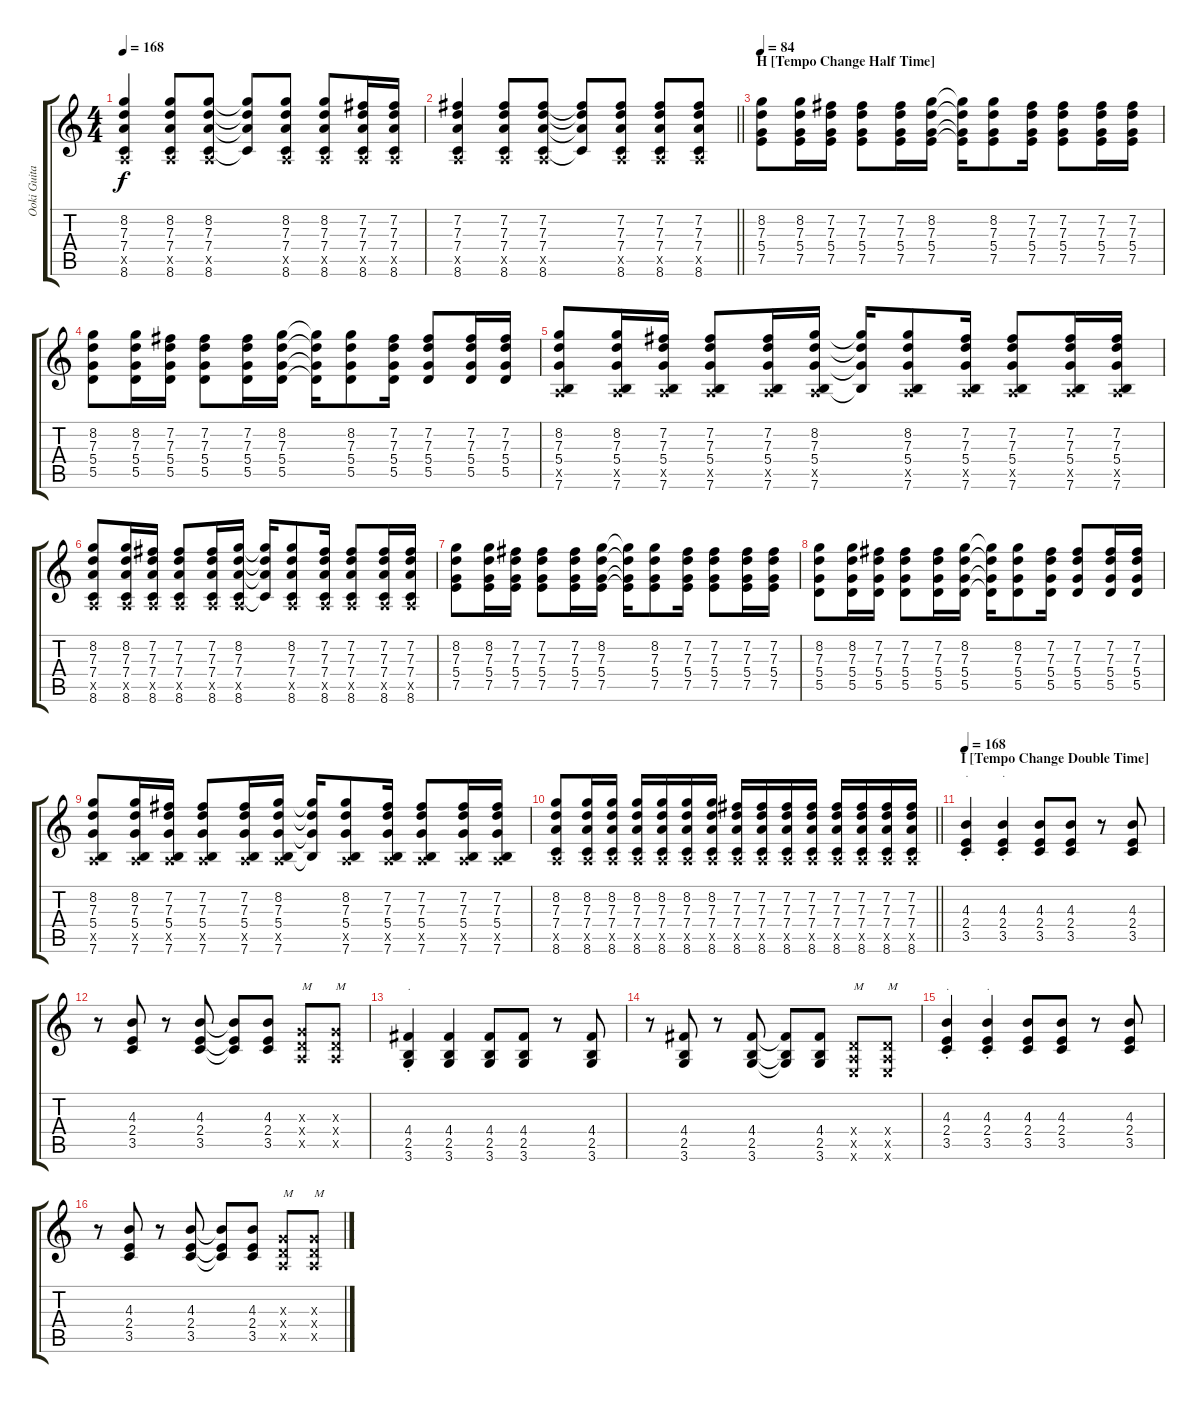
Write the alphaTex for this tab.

\track ("Ooki Guitar" "Ooki Guita") {instrument electricguitarjazz}
\staff {score tabs}
\tuning (E4 B3 G3 D3 A2 E2) {hide}
\ts (4 4)
\tempo 168
\clef g2
\ks c
(8.2 7.3 7.4 0.5{x} 8.6).4{dy f} (8.2 7.3 7.4 0.5{x} 8.6).8 (8.2 7.3 7.4 0.5{x} 8.6).8 (8.2{t} 7.3{t} 7.4{t} 8.6{t}).8 (8.2 7.3 7.4 0.5{x} 8.6).8 (8.2 7.3 7.4 0.5{x} 8.6).8 (7.2 7.3 7.4 0.5{x} 8.6).16 (7.2 7.3 7.4 0.5{x} 8.6).16 |
\barLineRight lightlight
(7.2 7.3 7.4 0.5{x} 8.6).4 (7.2 7.3 7.4 0.5{x} 8.6).8 (7.2 7.3 7.4 0.5{x} 8.6).8 (7.2{t} 7.3{t} 7.4{t} 8.6{t}).8 (7.2 7.3 7.4 0.5{x} 8.6).8 (7.2 7.3 7.4 0.5{x} 8.6).8 (7.2 7.3 7.4 0.5{x} 8.6).8 |
\section ("" "H [Tempo Change Half Time]")
\tempo 84
(8.2 7.3 5.4 7.5).8 (8.2 7.3 5.4 7.5).16 (7.2 7.3 5.4 7.5).16 (7.2 7.3 5.4 7.5).8 (7.2 7.3 5.4 7.5).16 (8.2 7.3 5.4 7.5).16 (8.2{t} 7.3{t} 5.4{t} 7.5{t}).16 (8.2 7.3 5.4 7.5).8 (7.2 7.3 5.4 7.5).16 (7.2 7.3 5.4 7.5).8 (7.2 7.3 5.4 7.5).16 (7.2 7.3 5.4 7.5).16 |
(8.2 7.3 5.4 5.5).8 (8.2 7.3 5.4 5.5).16 (7.2 7.3 5.4 5.5).16 (7.2 7.3 5.4 5.5).8 (7.2 7.3 5.4 5.5).16 (8.2 7.3 5.4 5.5).16 (8.2{t} 7.3{t} 5.4{t} 5.5{t}).16 (8.2 7.3 5.4 5.5).8 (7.2 7.3 5.4 5.5).16 (7.2 7.3 5.4 5.5).8 (7.2 7.3 5.4 5.5).16 (7.2 7.3 5.4 5.5).16 |
(8.2 7.3 5.4 0.5{x} 7.6).8 (8.2 7.3 5.4 0.5{x} 7.6).16 (7.2 7.3 5.4 0.5{x} 7.6).16 (7.2 7.3 5.4 0.5{x} 7.6).8 (7.2 7.3 5.4 0.5{x} 7.6).16 (8.2 7.3 5.4 0.5{x} 7.6).16 (8.2{t} 7.3{t} 5.4{t} 7.6{t}).16 (8.2 7.3 5.4 0.5{x} 7.6).8 (7.2 7.3 5.4 0.5{x} 7.6).16 (7.2 7.3 5.4 0.5{x} 7.6).8 (7.2 7.3 5.4 0.5{x} 7.6).16 (7.2 7.3 5.4 0.5{x} 7.6).16 |
(8.2 7.3 7.4 0.5{x} 8.6).8 (8.2 7.3 7.4 0.5{x} 8.6).16 (7.2 7.3 7.4 0.5{x} 8.6).16 (7.2 7.3 7.4 0.5{x} 8.6).8 (7.2 7.3 7.4 0.5{x} 8.6).16 (8.2 7.3 7.4 0.5{x} 8.6).16 (8.2{t} 7.3{t} 7.4{t} 8.6{t}).16 (8.2 7.3 7.4 0.5{x} 8.6).8 (7.2 7.3 7.4 0.5{x} 8.6).16 (7.2 7.3 7.4 0.5{x} 8.6).8 (7.2 7.3 7.4 0.5{x} 8.6).16 (7.2 7.3 7.4 0.5{x} 8.6).16 |
(8.2 7.3 5.4 7.5).8 (8.2 7.3 5.4 7.5).16 (7.2 7.3 5.4 7.5).16 (7.2 7.3 5.4 7.5).8 (7.2 7.3 5.4 7.5).16 (8.2 7.3 5.4 7.5).16 (8.2{t} 7.3{t} 5.4{t} 7.5{t}).16 (8.2 7.3 5.4 7.5).8 (7.2 7.3 5.4 7.5).16 (7.2 7.3 5.4 7.5).8 (7.2 7.3 5.4 7.5).16 (7.2 7.3 5.4 7.5).16 |
(8.2 7.3 5.4 5.5).8 (8.2 7.3 5.4 5.5).16 (7.2 7.3 5.4 5.5).16 (7.2 7.3 5.4 5.5).8 (7.2 7.3 5.4 5.5).16 (8.2 7.3 5.4 5.5).16 (8.2{t} 7.3{t} 5.4{t} 5.5{t}).16 (8.2 7.3 5.4 5.5).8 (7.2 7.3 5.4 5.5).16 (7.2 7.3 5.4 5.5).8 (7.2 7.3 5.4 5.5).16 (7.2 7.3 5.4 5.5).16 |
(8.2 7.3 5.4 0.5{x} 7.6).8 (8.2 7.3 5.4 0.5{x} 7.6).16 (7.2 7.3 5.4 0.5{x} 7.6).16 (7.2 7.3 5.4 0.5{x} 7.6).8 (7.2 7.3 5.4 0.5{x} 7.6).16 (8.2 7.3 5.4 0.5{x} 7.6).16 (8.2{t} 7.3{t} 5.4{t} 7.6{t}).16 (8.2 7.3 5.4 0.5{x} 7.6).8 (7.2 7.3 5.4 0.5{x} 7.6).16 (7.2 7.3 5.4 0.5{x} 7.6).8 (7.2 7.3 5.4 0.5{x} 7.6).16 (7.2 7.3 5.4 0.5{x} 7.6).16 |
\barLineRight lightlight
(8.2 7.3 7.4 0.5{x} 8.6).8 (8.2 7.3 7.4 0.5{x} 8.6).16 (8.2 7.3 7.4 0.5{x} 8.6).16 (8.2 7.3 7.4 0.5{x} 8.6).16 (8.2 7.3 7.4 0.5{x} 8.6).16 (8.2 7.3 7.4 0.5{x} 8.6).16 (8.2 7.3 7.4 0.5{x} 8.6).16 (7.2 7.3 7.4 0.5{x} 8.6).16 (7.2 7.3 7.4 0.5{x} 8.6).16 (7.2 7.3 7.4 0.5{x} 8.6).16 (7.2 7.3 7.4 0.5{x} 8.6).16 (7.2 7.3 7.4 0.5{x} 8.6).16 (7.2 7.3 7.4 0.5{x} 8.6).16 (7.2 7.3 7.4 0.5{x} 8.6).16 (7.2 7.3 7.4 0.5{x} 8.6).16 |
\section ("" "I [Tempo Change Double Time]")
\tempo 168
(4.3{st} 2.4{st} 3.5{st}).4{txt "."} (4.3{st} 2.4{st} 3.5{st}).4{txt "."} (4.3 2.4 3.5).8 (4.3 2.4 3.5).8 r.8 (4.3 2.4 3.5).8 |
r.8 (4.3 2.4 3.5).8 r.8 (4.3 2.4 3.5).8 (4.3{t} 2.4{t} 3.5{t}).8 (4.3 2.4 3.5).8 (0.3{x} 0.4{x} 0.5{x}).8{txt "M"} (0.3{x} 0.4{x} 0.5{x}).8{txt "M"} |
(4.4{st} 2.5{st} 3.6{st}).4{txt "."} (4.4 2.5 3.6).4 (4.4 2.5 3.6).8 (4.4 2.5 3.6).8 r.8 (4.4 2.5 3.6).8 |
r.8 (4.4 2.5 3.6).8 r.8 (4.4 2.5 3.6).8 (4.4{t} 2.5{t} 3.6{t}).8 (4.4 2.5 3.6).8 (0.4{x} 0.5{x} 0.6{x}).8{txt "M"} (0.4{x} 0.5{x} 0.6{x}).8{txt "M"} |
(4.3{st} 2.4{st} 3.5{st}).4{txt "."} (4.3{st} 2.4{st} 3.5{st}).4{txt "."} (4.3 2.4 3.5).8 (4.3 2.4 3.5).8 r.8 (4.3 2.4 3.5).8 |
r.8 (4.3 2.4 3.5).8 r.8 (4.3 2.4 3.5).8 (4.3{t} 2.4{t} 3.5{t}).8 (4.3 2.4 3.5).8 (0.3{x} 0.4{x} 0.5{x}).8{txt "M"} (0.3{x} 0.4{x} 0.5{x}).8{txt "M"}
